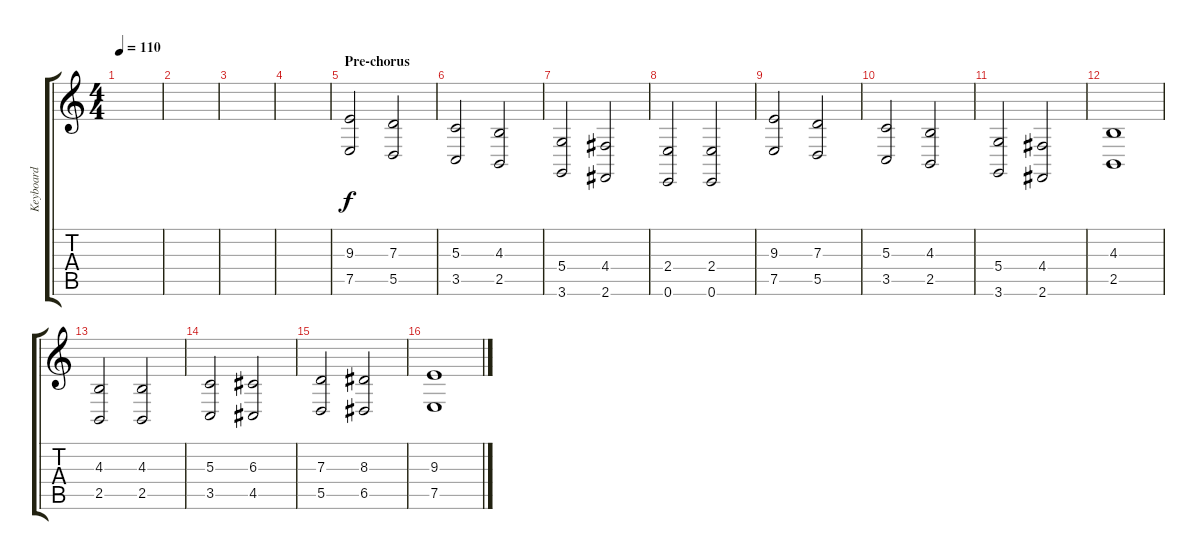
\track ("Keyboard" "Keyboard") {instrument stringensemble1}
\staff {score tabs}
\tuning (E4 B3 G3 D3 A2 E2) {hide}
\ts (4 4)
\tempo 110
\clef g2
\ks c
|
|
|
|
\section ("" "Pre-chorus")
(9.3 7.5).2 (7.3 5.5).2 |
(5.3 3.5).2 (4.3 2.5).2 |
(5.4 3.6).2 (4.4 2.6).2 |
(2.4 0.6).2 (2.4 0.6).2 |
(9.3 7.5).2 (7.3 5.5).2 |
(5.3 3.5).2 (4.3 2.5).2 |
(5.4 3.6).2 (4.4 2.6).2 |
(4.3 2.5).1 |
(4.3 2.5).2 (4.3 2.5).2 |
(5.3 3.5).2 (6.3 4.5).2 |
(7.3 5.5).2 (8.3 6.5).2 |
(9.3 7.5).1
